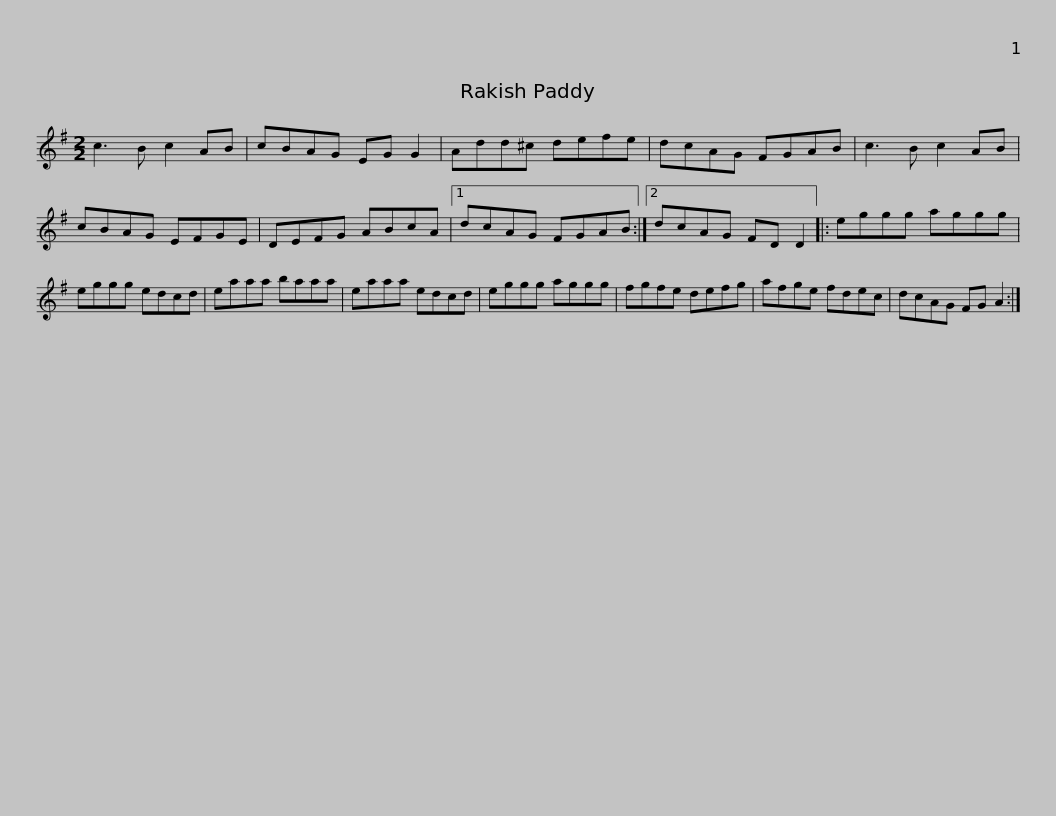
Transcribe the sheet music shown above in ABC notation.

X:1
L:1/8
M:2/2
I:linebreak $
K:G
V:1 treble
V:1
 c3 B c2 AB | cBAG EG G2 | Add^c defe | dcAG FGAB | c3 B c2 AB | %5
 cBAG EFGE |$ DEFG ABcA |1 dcAG FGAB :|2 dcAG FD D2 |: eggg aggg | %10
 eggg edcd |$ eaaa baaa | eaaa edcd | eggg aggg | fgfe defg | %15
 afge fdec |$ dcAG FG A2 :| %17
